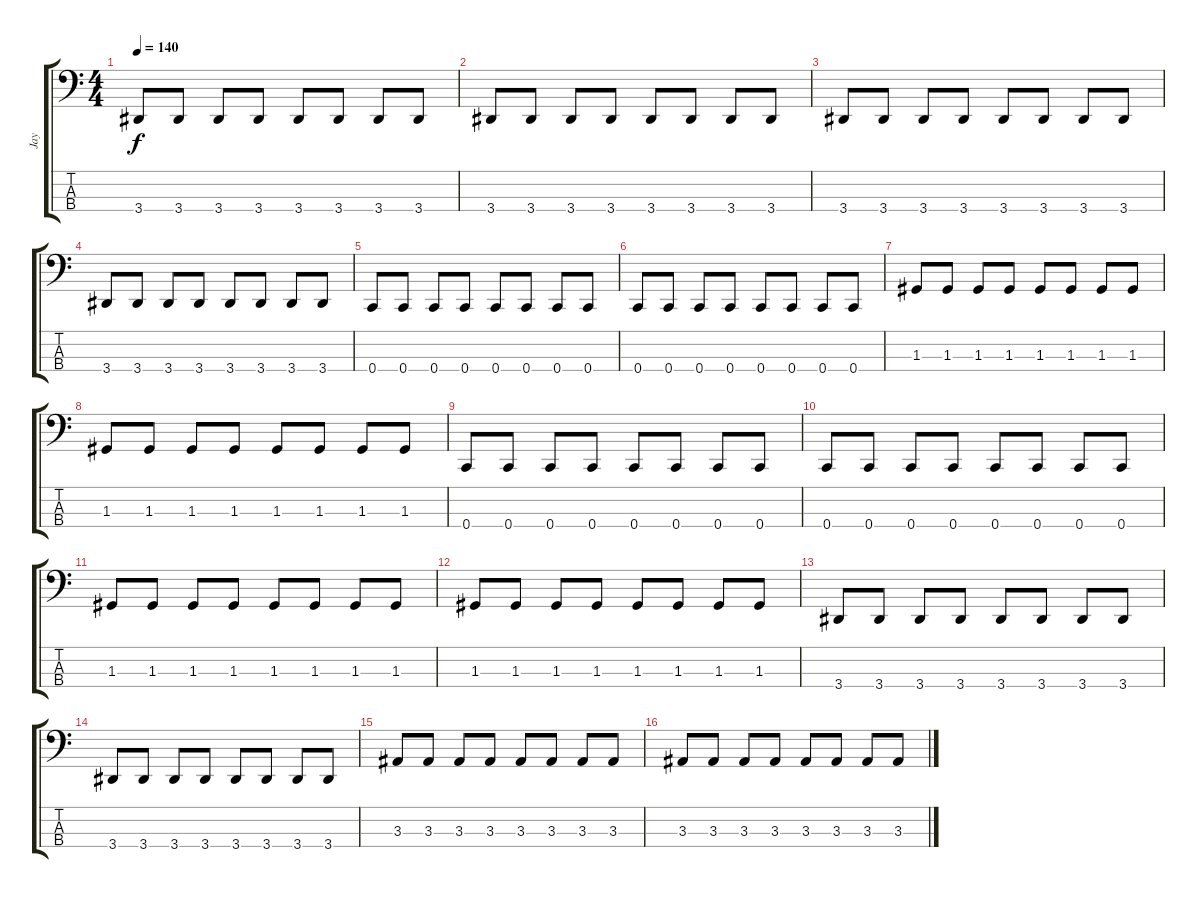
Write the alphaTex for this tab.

\track ("Jay" "Jay") {instrument electricbassfinger}
\staff {score tabs}
\tuning (F2 C2 G1 C1) {hide}
\ts (4 4)
\tempo 140
\clef f4
\ks c
3.4.8{dy f} 3.4.8 3.4.8 3.4.8 3.4.8 3.4.8 3.4.8 3.4.8 |
3.4.8 3.4.8 3.4.8 3.4.8 3.4.8 3.4.8 3.4.8 3.4.8 |
3.4.8 3.4.8 3.4.8 3.4.8 3.4.8 3.4.8 3.4.8 3.4.8 |
3.4.8 3.4.8 3.4.8 3.4.8 3.4.8 3.4.8 3.4.8 3.4.8 |
0.4.8 0.4.8 0.4.8 0.4.8 0.4.8 0.4.8 0.4.8 0.4.8 |
0.4.8 0.4.8 0.4.8 0.4.8 0.4.8 0.4.8 0.4.8 0.4.8 |
1.3.8 1.3.8 1.3.8 1.3.8 1.3.8 1.3.8 1.3.8 1.3.8 |
1.3.8 1.3.8 1.3.8 1.3.8 1.3.8 1.3.8 1.3.8 1.3.8 |
0.4.8 0.4.8 0.4.8 0.4.8 0.4.8 0.4.8 0.4.8 0.4.8 |
0.4.8 0.4.8 0.4.8 0.4.8 0.4.8 0.4.8 0.4.8 0.4.8 |
1.3.8 1.3.8 1.3.8 1.3.8 1.3.8 1.3.8 1.3.8 1.3.8 |
1.3.8 1.3.8 1.3.8 1.3.8 1.3.8 1.3.8 1.3.8 1.3.8 |
3.4.8 3.4.8 3.4.8 3.4.8 3.4.8 3.4.8 3.4.8 3.4.8 |
3.4.8 3.4.8 3.4.8 3.4.8 3.4.8 3.4.8 3.4.8 3.4.8 |
3.3.8 3.3.8 3.3.8 3.3.8 3.3.8 3.3.8 3.3.8 3.3.8 |
3.3.8 3.3.8 3.3.8 3.3.8 3.3.8 3.3.8 3.3.8 3.3.8
